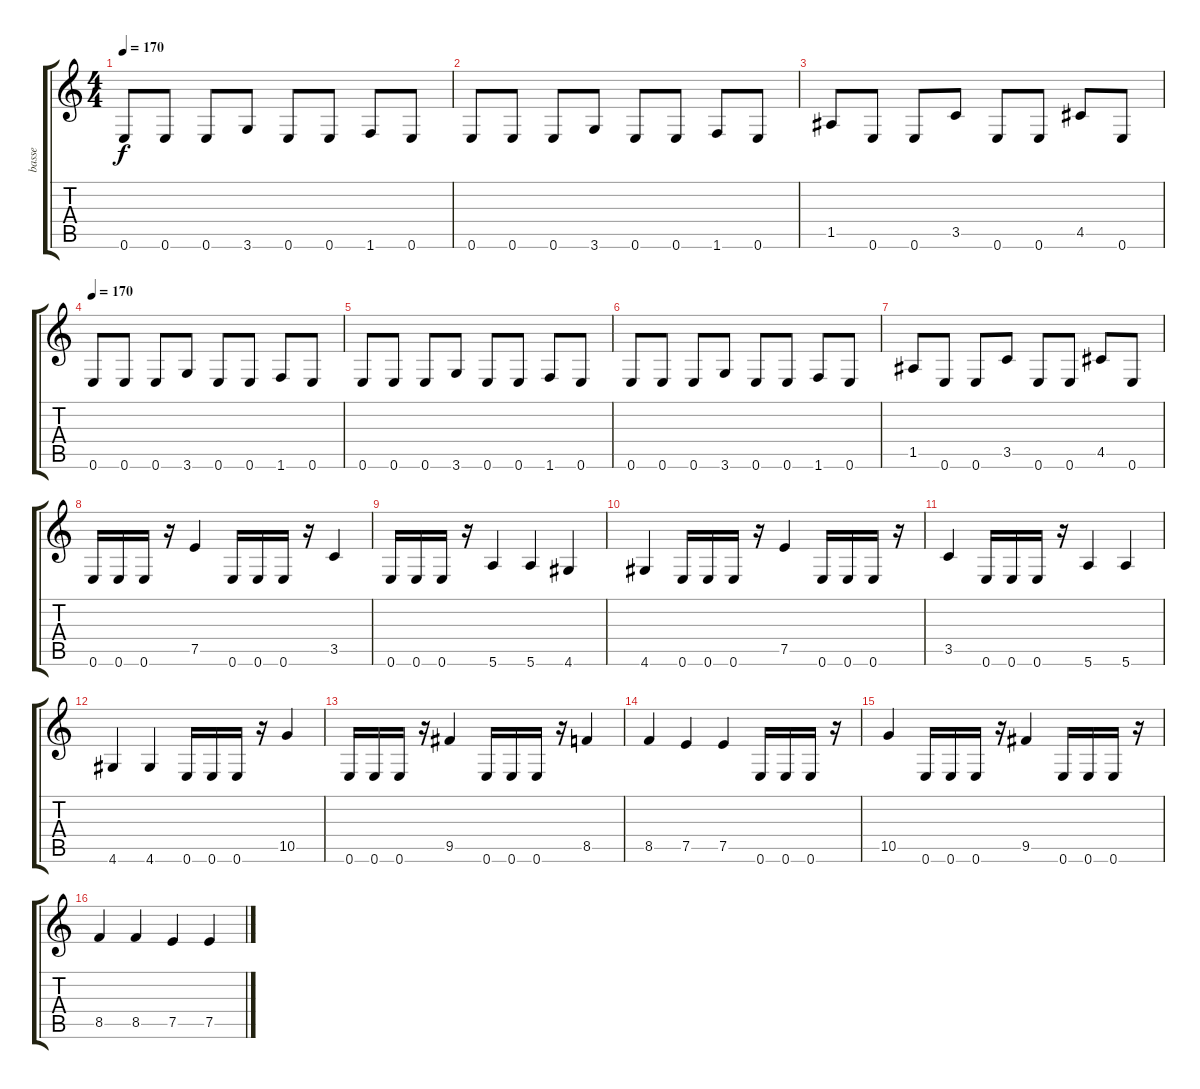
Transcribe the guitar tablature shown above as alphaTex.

\track ("basse" "basse") {instrument electricbassfinger}
\staff {score tabs}
\tuning (E4 B3 G3 D3 A2 E2) {hide}
\ts (4 4)
\tempo 170
\clef g2
\ks c
0.6.8{dy f} 0.6.8 0.6.8 3.6.8 0.6.8 0.6.8 1.6.8 0.6.8 |
0.6.8 0.6.8 0.6.8 3.6.8 0.6.8 0.6.8 1.6.8 0.6.8 |
1.5.8 0.6.8 0.6.8 3.5.8 0.6.8 0.6.8 4.5.8 0.6.8 |
\tempo 170
0.6.8 0.6.8 0.6.8 3.6.8 0.6.8 0.6.8 1.6.8 0.6.8 |
0.6.8 0.6.8 0.6.8 3.6.8 0.6.8 0.6.8 1.6.8 0.6.8 |
0.6.8 0.6.8 0.6.8 3.6.8 0.6.8 0.6.8 1.6.8 0.6.8 |
1.5.8 0.6.8 0.6.8 3.5.8 0.6.8 0.6.8 4.5.8 0.6.8 |
0.6.16 0.6.16 0.6.16 r.16 7.5.4 0.6.16 0.6.16 0.6.16 r.16 3.5.4 |
0.6.16 0.6.16 0.6.16 r.16 5.6.4 5.6.4 4.6.4 |
4.6.4 0.6.16 0.6.16 0.6.16 r.16 7.5.4 0.6.16 0.6.16 0.6.16 r.16 |
3.5.4 0.6.16 0.6.16 0.6.16 r.16 5.6.4 5.6.4 |
4.6.4 4.6.4 0.6.16 0.6.16 0.6.16 r.16 10.5.4 |
0.6.16 0.6.16 0.6.16 r.16 9.5.4 0.6.16 0.6.16 0.6.16 r.16 8.5.4 |
8.5.4 7.5.4 7.5.4 0.6.16 0.6.16 0.6.16 r.16 |
10.5.4 0.6.16 0.6.16 0.6.16 r.16 9.5.4 0.6.16 0.6.16 0.6.16 r.16 |
8.5.4 8.5.4 7.5.4 7.5.4
